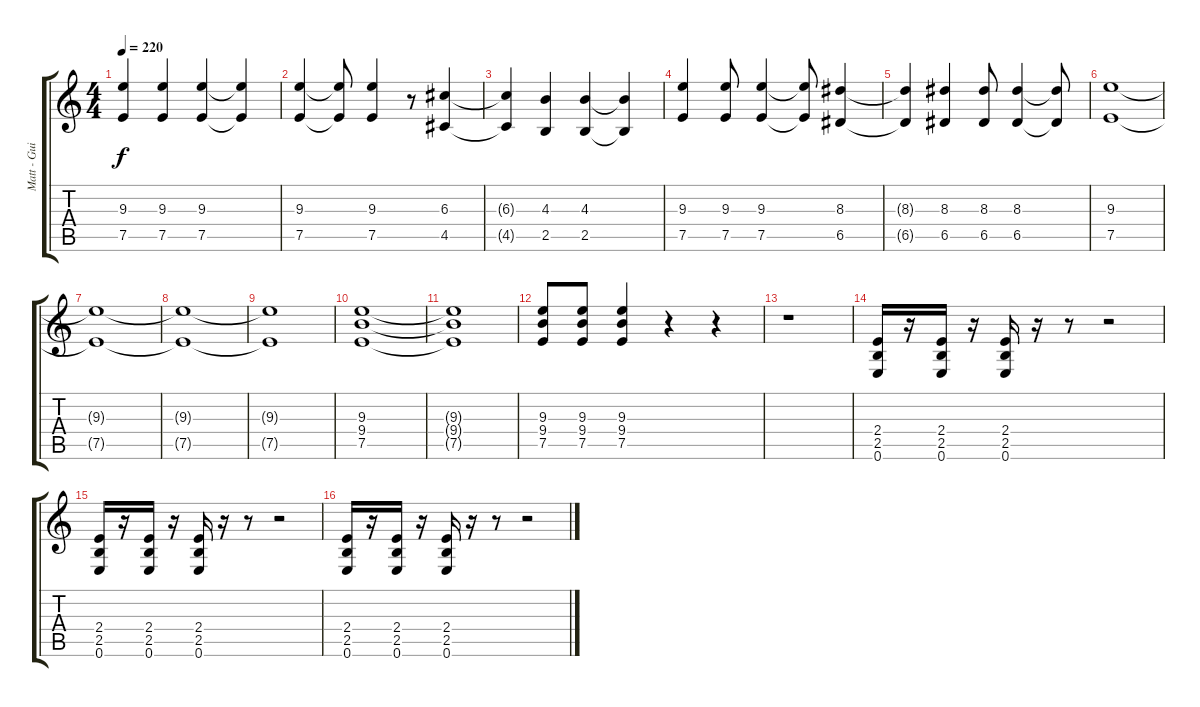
\track ("Matt - Guitar" "Matt - Gui") {instrument distortionguitar}
\staff {score tabs}
\tuning (E4 B3 G3 D3 A2 E2) {hide}
\ts (4 4)
\tempo 220
\clef g2
\ks c
(9.3{t} 7.5{t}).4{dy f} (9.3 7.5).4 (9.3 7.5).4 (9.3{t} 7.5{t}).4 |
(9.3 7.5).4 (9.3{t} 7.5{t}).8 (9.3 7.5).4 r.8 (6.3 4.5).4 |
(6.3{t} 4.5{t}).4 (4.3 2.5).4 (4.3 2.5).4 (4.3{t} 2.5{t}).4 |
(9.3 7.5).4 (9.3 7.5).8 (9.3 7.5).4 (9.3{t} 7.5{t}).8 (8.3 6.5).4 |
(8.3{t} 6.5{t}).4 (8.3 6.5).4 (8.3 6.5).8 (8.3 6.5).4 (8.3{t} 6.5{t}).8 |
(9.3 7.5).1 |
(9.3{t} 7.5{t}).1 |
(9.3{t} 7.5{t}).1 |
(9.3{t} 7.5{t}).1 |
(9.3 9.4 7.5).1 |
(9.3{t} 9.4{t} 7.5{t}).1 |
(9.3 9.4 7.5).8 (9.3 9.4 7.5).8 (9.3 9.4 7.5).4 r.4 r.4 |
r.1 |
(2.4 2.5 0.6).16 r.16 (2.4 2.5 0.6).16 r.16 (2.4 2.5 0.6).16 r.16 r.8 r.2 |
(2.4 2.5 0.6).16 r.16 (2.4 2.5 0.6).16 r.16 (2.4 2.5 0.6).16 r.16 r.8 r.2 |
(2.4 2.5 0.6).16 r.16 (2.4 2.5 0.6).16 r.16 (2.4 2.5 0.6).16 r.16 r.8 r.2
